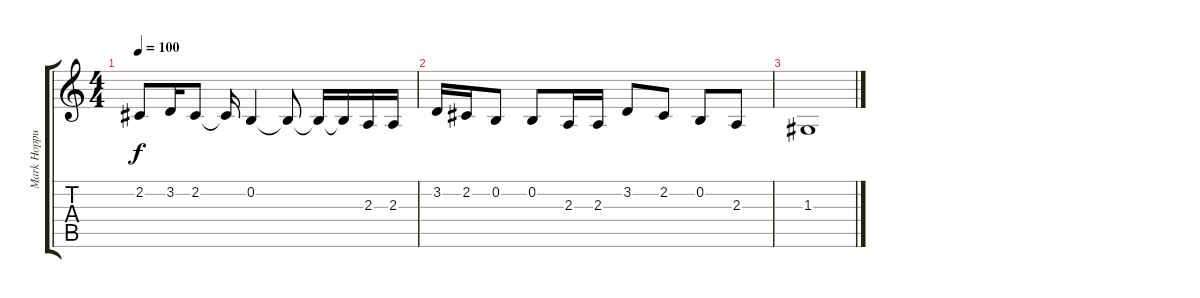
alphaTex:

\track ("Mark Hoppus Gesang" "Mark Hoppu") {instrument cello}
\staff {score tabs}
\tuning (E4 B3 G3 D3 A2 E2) {hide}
\ts (4 4)
\tempo 100
\clef g2
\ks c
2.2.8{dy f} 3.2.16 2.2.8 2.2{t}.16 0.2.4 0.2{t}.8 0.2{t}.16 0.2{t}.16 2.3.16 2.3.16 |
3.2.16 2.2.16 0.2.8 0.2.8 2.3.16 2.3.16 3.2.8 2.2.8 0.2.8 2.3.8 |
1.3.1
